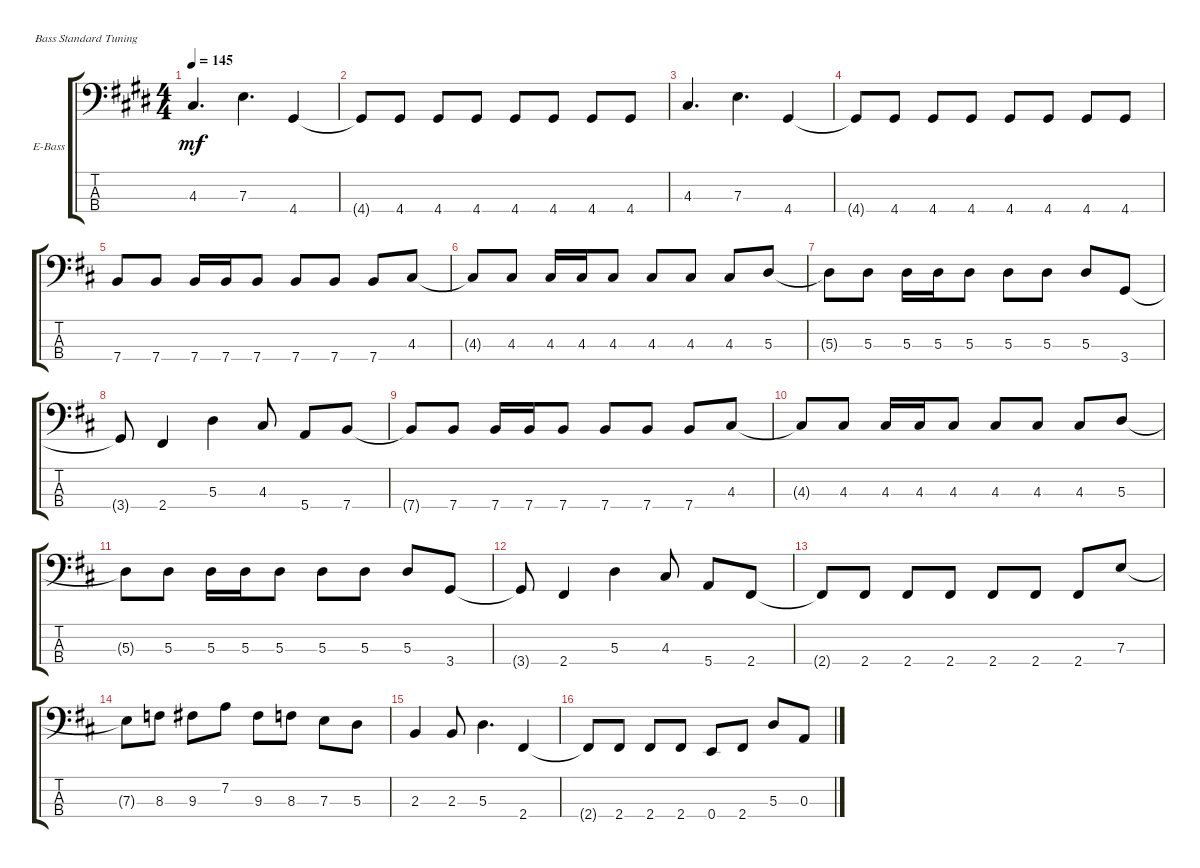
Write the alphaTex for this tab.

\defaultSystemsLayout 4
\bracketExtendMode groupsimilarinstruments
\firstSystemTrackNameOrientation horizontal
\otherSystemsTrackNameOrientation horizontal
\track ("Electric Bass" "E-Bass") {instrument electricbassfinger}
\staff {score tabs}
\tuning (G2 D2 A1 E1)
\ts (4 4)
\tempo 145
\clef f4
\ks c#minor
4.3.4{d dy mf} 7.3.4{d} 4.4.4 |
4.4{t}.8 4.4.8 4.4.8 4.4.8 4.4.8 4.4.8 4.4.8 4.4.8 |
4.3.4{d} 7.3.4{d} 4.4.4 |
4.4{t}.8 4.4.8 4.4.8 4.4.8 4.4.8 4.4.8 4.4.8 4.4.8 |
\ks bminor
7.4.8 7.4.8 7.4.16 7.4.16 7.4.8 7.4.8 7.4.8 7.4.8 4.3.8 |
4.3{t}.8 4.3.8 4.3.16 4.3.16 4.3.8 4.3.8 4.3.8 4.3.8 5.3.8 |
5.3{t}.8 5.3.8 5.3.16 5.3.16 5.3.8 5.3.8 5.3.8 5.3.8 3.4.8 |
3.4{t}.8 2.4.4 5.3.4 4.3.8 5.4.8 7.4.8 |
7.4{t}.8 7.4.8 7.4.16 7.4.16 7.4.8 7.4.8 7.4.8 7.4.8 4.3.8 |
4.3{t}.8 4.3.8 4.3.16 4.3.16 4.3.8 4.3.8 4.3.8 4.3.8 5.3.8 |
5.3{t}.8 5.3.8 5.3.16 5.3.16 5.3.8 5.3.8 5.3.8 5.3.8 3.4.8 |
3.4{t}.8 2.4.4 5.3.4 4.3.8 5.4.8 2.4.8 |
2.4{t}.8 2.4.8 2.4.8 2.4.8 2.4.8 2.4.8 2.4.8 7.3.8 |
7.3{t}.8 8.3.8 9.3.8 7.2.8 9.3.8 8.3.8 7.3.8 5.3.8 |
2.3.4 2.3.8 5.3.4{d} 2.4.4 |
2.4{t}.8 2.4.8 2.4.8 2.4.8 0.4.8 2.4.8 5.3.8 0.3.8
